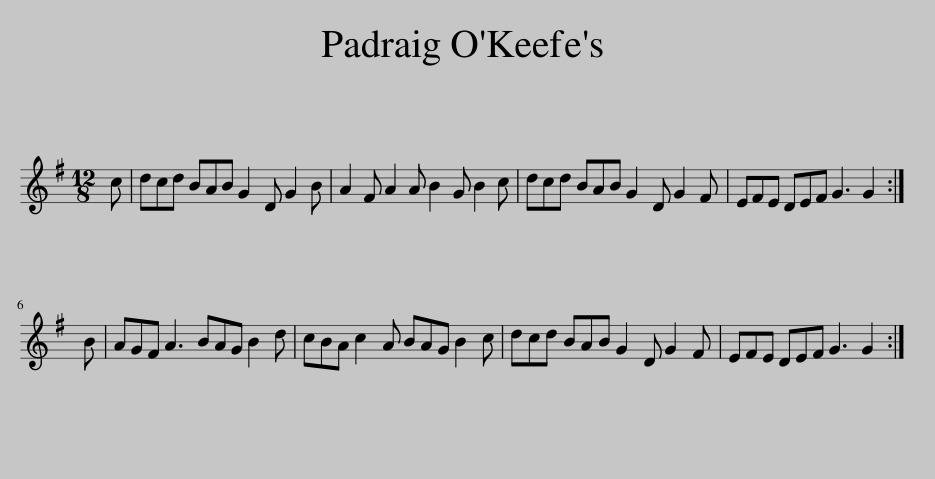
X:1
L:1/8
M:12/8
I:linebreak $
K:G
V:1 treble
V:1
 c | dcd BAB G2 D G2 B | A2 F A2 A B2 G B2 c | dcd BAB G2 D G2 F | EFE DEF G3 G2 :|$ %5
 B | AGF A3 BAG B2 d | cBA c2 A BAG B2 c | dcd BAB G2 D G2 F | EFE DEF G3 G2 :| %10
